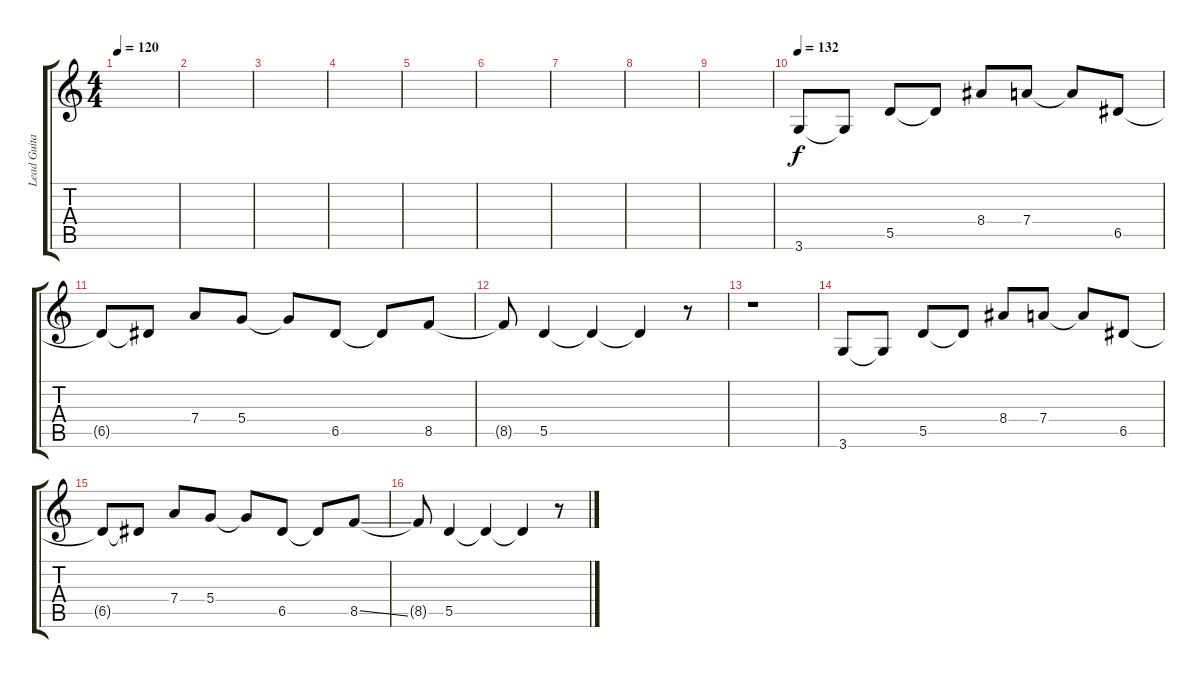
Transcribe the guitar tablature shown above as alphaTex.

\track ("Lead Guitar" "Lead Guita") {instrument electricguitarclean}
\staff {score tabs}
\tuning (E4 B3 G3 D3 A2 E2) {hide}
\ts (4 4)
\tempo 120
\clef g2
\ks c
|
|
|
|
|
|
|
|
|
\tempo 132
3.6.8 3.6{t}.8 5.5.8 5.5{t}.8 8.4.8 7.4.8 7.4{t}.8 6.5.8 |
6.5{t}.8 6.5{t}.8 7.4.8 5.4.8 5.4{t}.8 6.5.8 6.5{t}.8 8.5.8 |
8.5{t}.8 5.5.4 5.5{t}.4 5.5{t}.4 r.8 |
r.1 |
3.6.8 3.6{t}.8 5.5.8 5.5{t}.8 8.4.8 7.4.8 7.4{t}.8 6.5.8 |
6.5{t}.8 6.5{t}.8 7.4.8 5.4.8 5.4{t}.8 6.5.8 6.5{t}.8 8.5{ss}.8 |
8.5{t}.8 5.5.4 5.5{t}.4 5.5{t}.4 r.8
